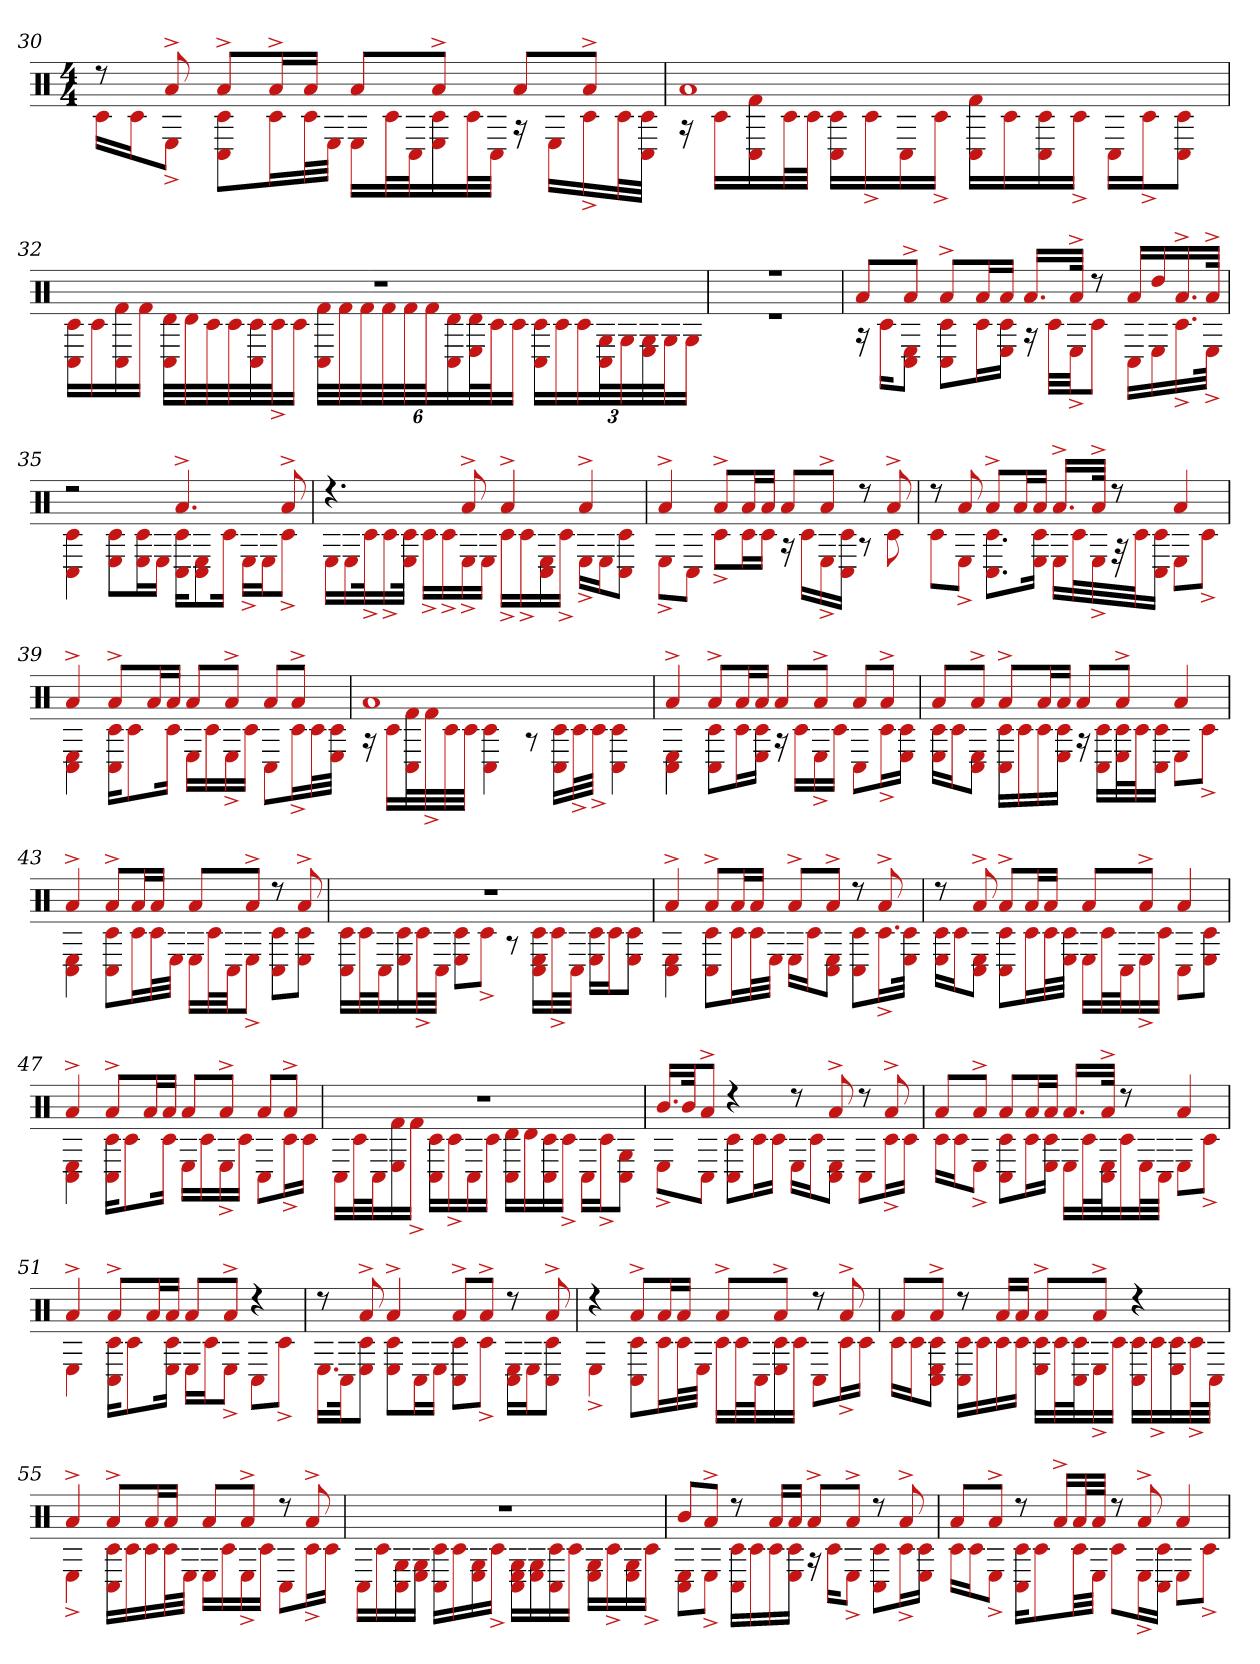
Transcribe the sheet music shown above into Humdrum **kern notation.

**kern
*part1
*staff1
*clefX
*k[]
*M4/4
=30
*^
8r	16c#LL
.	16c#J
8a^	8E^J
8a^L	8C# 8c#L
16a^L	16c#L
16aJJ	32c#L
.	32EJJJ
8aL	16ELL
.	32c#L
.	32C#J
8a^J	16E 16c#
.	32c#L
.	32C#JJJ
8aL	16r
.	16ELL
8a^J	16c#^
.	32c#L
.	32c# 32C#JJJ
=31	=31
1a	16r
.	16c#LL
.	16C# 16f#
.	32c#L
.	32c#JJJ
.	16C# 16c#LL
.	16c#^
.	16C#
.	16c#^JJ
.	16C# 16f#LL
.	16c#
.	16C# 16c#
.	16c#^JJ
.	16C#LL
.	16c#^J
.	8C# 8c#J
=32	=32
1r	16C# 16c#LL
.	16c#
.	16C# 16f#
.	16f#JJ
.	32C# 32dLLL
.	32d
.	32c#
.	32c#
.	32C# 32c#
.	32c#^J
.	16c#JJ
.	48C# 48f#LLL
.	48f#
.	48f#
.	48f#
.	48f#
.	48f#J
.	24d 24C#
.	48d 48EL
.	48c#J
.	24c#JJ
.	24C# 24c#LL
.	24c#
.	24c#
.	48C# 48GL
.	48G
.	48G 48E
.	48GJ
.	24GJJ
=33	=33
1r	1r
=34	=34
8aL	16r
.	16c#KL
8a^J	8C# 8EJ
8a^L	8C# 8c#L
16aL	16c#L
16aJJ	16c# 16EJJ
16.aLL	16r
.	32c#LLL
32a^JJk	32E^JJ
8r	8c#J
16aLL	16C#LL
16dd	16E
16.a^	16.c#^
32a^JJk	32E^JJk
=35	=35
2r	4C# 4c#
.	8c# 8EL
.	16c# 16EL
.	16EJJ
4.a^	16C# 16c#KL
.	8C# 8E
.	16c#Jk
.	16E^LL
.	16EJ
8a^	8c#^J
=36	=36
4.r	16ELL
.	16E
.	32c#^k
.	16c#^
.	32E 32c#JJk
.	16c#^LL
.	16c#^
8a^	16E^
.	16EJJ
4a^	16c#^LL
.	16c#^
.	16C# 16E
.	16c#^JJ
4a^	16E^LL
.	16EJ
.	8C# 8c#J
=37	=37
4a^	8E^L
.	8C#J
8a^L	8c#^L
16aL	16c#L
16aJJ	16c#JJ
8aL	16r
.	16c#LL
8a^J	16E^
.	16c# 16C#JJ
8r	8r
8a^	8c#
=38	=38
8r	8c#L
8a	8E^J
8a^L	8.C# 8.c#L
16aL	.
16aJJ	16E 16c#Jk
16.a^LL	16ELL
.	32c#L
32a^JJk	32E^
8r	32r
.	32c#J
.	16c# 16C#JJ
4a	8EL
.	8c#^J
=39	=39
4a^	4C# 4E
8a^L	16C# 16c#KL
.	8c#
16aL	.
16aJJ	16c#Jk
8aL	16ELL
.	16c#
8a^J	16E^
.	16c#JJ
8aL	8C#L
8a^J	16c#^L
.	32c#L
.	32c# 32EJJJ
=40	=40
1a	16r
.	16c#LL
.	32C# 32f#L
.	32f#^
.	32c#
.	32c#JJJ
.	4C# 4c#
.	8r
.	16C# 16c#LL
.	32c#^L
.	32c#^JJJ
.	4c# 4C#
=41	=41
4a^	4E 4C#
8a^L	8C# 8c#L
16aL	16c#L
16aJJ	16c# 16EJJ
8aL	16r
.	16c#LL
8a^J	16E^
.	16c#JJ
8aL	8C#L
8a^J	16c#^L
.	16c# 16EJJ
=42	=42
8aL	16E 16c#LL
.	16c#J
8a^J	8C# 8EJ
8a^L	16C# 16c#LL
.	16c#
16aL	16c#
16aJJ	16E 16c#JJ
8aL	16r
.	16c# 16C#LL
8a^J	32c# 32EL
.	32c#J
.	16c# 16C#JJ
4a	8EL
.	8c#^J
=43	=43
4a^	4C# 4E
8a^L	8C# 8c#L
16aL	16c#L
16aJJ	32c#L
.	32EJJJ
8aL	16ELL
.	32c#L
.	32C#JJ
8a^J	8E^J
8r	8c# 8C#L
8a^	8E 8c#J
=44	=44
1r	16c# 16C#LL
.	32c#L
.	32C#J
.	16E 16c#
.	32c#^L
.	32C#JJJ
.	8E 8c#L
.	8c#^J
.	8r
.	16C# 16E 16c#LL
.	32c#^L
.	32C#JJJ
.	16E 16c#LL
.	16c#J
.	8E 8c#J
=45	=45
4a^	4C# 4E
8a^L	8C# 8c#L
16aL	16c#L
16aJJ	32c#L
.	32EJJJ
8a^L	16ELL
.	16c#J
8a^J	8C# 8EJ
8r	8c# 8C#L
8a^	16.c#^L
.	32E 32c#JJk
=46	=46
8r	16c# 16ELL
.	16c#J
8a^	8C# 8EJ
8a^L	8C# 8c#L
16aL	16c#L
16aJJ	32c#L
.	32c# 32EJJJ
8aL	16ELL
.	32c#L
.	32C#J
8a^J	16E^
.	16c#JJ
4a	8C#L
.	8E 8c#J
=47	=47
4a^	4C# 4E
8a^L	16C# 16c#KL
.	8c#
16aL	.
16aJJ	16c#Jk
8aL	16ELL
.	16c#
8a^J	16E^
.	16c#JJ
8aL	8C#L
8a^J	16c#^L
.	16c#JJ
=48	=48
1r	16C#LL
.	32c#L
.	32C#J
.	16f# 16E
.	16f#^JJ
.	16C# 16c#LL
.	16c#^
.	16C#
.	16c#JJ
.	16C# 16dLL
.	16d
.	16C# 16c#
.	16c#^JJ
.	16C#LL
.	16c#^J
.	8C# 8GJ
=49	=49
16.bLL	8E^L
32bJk	.
8a^J	8C#J
4r	8C# 8c#L
.	16c#L
.	16c#JJ
8r	16ELL
.	16c#J
8a^	8C# 8EJ
8r	8C#L
8a^	16c#^L
.	16c#JJ
=50	=50
8aL	16c#LL
.	16c#J
8a^J	8E^J
8aL	8C# 8c#L
16aL	16c#L
16aJJ	16c# 16EJJ
16.aLL	16ELL
.	32c#L
32a^JJk	32C# 32EJ
8r	16c#
.	32EL
.	32C#JJJ
4a	8EL
.	8c#^J
=51	=51
4a^	4E
8a^L	16C# 16c#KL
.	8c#
16aL	.
16aJJ	16c# 16EJk
8aL	16ELL
.	16c#J
8a^J	8E^J
4r	8C#L
.	8c#^J
=52	=52
8r	16.ELL
.	32C#Jk
8a^	8E 8c#J
4a^	8E 8c#L
.	16C#L
.	16EJJ
8a^L	8C# 8c#L
8a^J	8c#^J
8r	16C# 16ELL
.	16EJ
8a^	8c# 8C#J
=53	=53
4r	4E^
8a^L	8C# 8c#L
16aL	16c#L
16aJJ	32c#L
.	32EJJJ
8a^L	16c#LL
.	32c#L
.	32C#J
8a^J	16E 16c#
.	16c#JJ
8r	8C#L
8a^	16c#^L
.	16c#JJ
=54	=54
8aL	16c#LL
.	16c#J
8a^J	8C# 8E 8c#J
8r	16C# 16c#LL
.	16c#
16aLL	16c#
16aJJ	16c#JJ
8a^L	16E 16c#LL
.	32c#L
.	32C# 32c#J
8a^J	16E^
.	16c#JJ
4r	16C# 16c#LL
.	16c#^
.	16E 16c#
.	32c#^L
.	32C#JJJ
=55	=55
4a^	4E^
8a^L	16C# 16c#LL
.	16c#
16aL	16c#
16aJJ	32c#L
.	32EJJJ
8aL	16ELL
.	16c#
8a^J	16E^
.	16c#JJ
8r	8C#L
8a^	16c#^L
.	16c#JJ
=56	=56
1r	16C#LL
.	16c#
.	16C# 16G
.	16E 16GJJ
.	16C# 16c#LL
.	16c#
.	16G 16E
.	16c#^JJ
.	16C# 16E 16GLL
.	16G 16E
.	16C# 16c#
.	16c#JJ
.	16E 16GLL
.	16c#^
.	16E 16G
.	16c#^JJ
=57	=57
8bL	8E 8C#L
8a^J	8E^J
8r	16C# 16c#LL
.	16c#
16aLL	16c#
16aJJ	16c# 16EJJ
8a^L	16r
.	16c#KL
8a^J	8E^J
8r	8c# 8C#L
8a^	16c#^L
.	16c# 16EJJ
=58	=58
8aL	16c#LL
.	16c#J
8a^J	8E^J
8r	16C# 16c#KL
.	8c#
16a^LL	.
32aL	32c#LL
32aJJJ	32EJJJ
8r	8c#L
8a^	16E^L
.	16c# 16C#JJ
4a	8EL
.	8c#^J
*v	*v
=
*-
